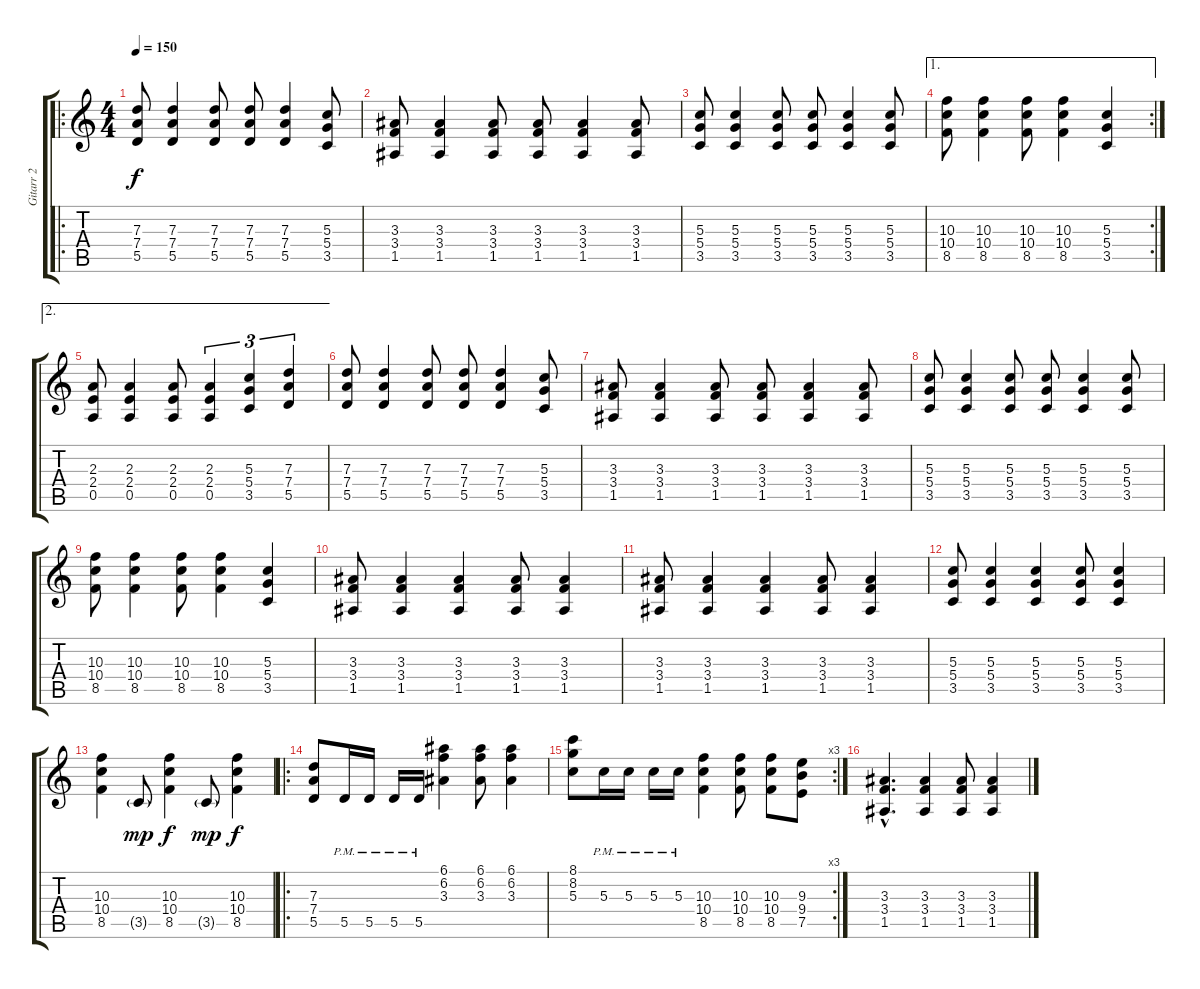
\track ("Gitarr 2" "Gitarr 2") {instrument distortionguitar}
\staff {score tabs}
\tuning (E4 B3 G3 D3 A2 E2) {hide}
\ro
\ts (4 4)
\tempo 150
\clef g2
\ks c
(7.3 7.4 5.5).8{dy f} (7.3 7.4 5.5).4 (7.3 7.4 5.5).8 (7.3 7.4 5.5).8 (7.3 7.4 5.5).4 (5.3 5.4 3.5).8 |
(3.3 3.4 1.5).8 (3.3 3.4 1.5).4 (3.3 3.4 1.5).8 (3.3 3.4 1.5).8 (3.3 3.4 1.5).4 (3.3 3.4 1.5).8 |
(5.3 5.4 3.5).8 (5.3 5.4 3.5).4 (5.3 5.4 3.5).8 (5.3 5.4 3.5).8 (5.3 5.4 3.5).4 (5.3 5.4 3.5).8 |
\ae 1
\rc 2
(10.3 10.4 8.5).8 (10.3 10.4 8.5).4 (10.3 10.4 8.5).8 (10.3 10.4 8.5).4 (5.3 5.4 3.5).4 |
\ae 2
(2.3 2.4 0.5).8 (2.3 2.4 0.5).4 (2.3 2.4 0.5).8 (2.3 2.4 0.5).4{tu (3 2)} (5.3 5.4 3.5).4{tu (3 2)} (7.3 7.4 5.5).4{tu (3 2)} |
(7.3 7.4 5.5).8 (7.3 7.4 5.5).4 (7.3 7.4 5.5).8 (7.3 7.4 5.5).8 (7.3 7.4 5.5).4 (5.3 5.4 3.5).8 |
(3.3 3.4 1.5).8 (3.3 3.4 1.5).4 (3.3 3.4 1.5).8 (3.3 3.4 1.5).8 (3.3 3.4 1.5).4 (3.3 3.4 1.5).8 |
(5.3 5.4 3.5).8 (5.3 5.4 3.5).4 (5.3 5.4 3.5).8 (5.3 5.4 3.5).8 (5.3 5.4 3.5).4 (5.3 5.4 3.5).8 |
(10.3 10.4 8.5).8 (10.3 10.4 8.5).4 (10.3 10.4 8.5).8 (10.3 10.4 8.5).4 (5.3 5.4 3.5).4 |
(3.3 3.4 1.5).8 (3.3 3.4 1.5).4 (3.3 3.4 1.5).4 (3.3 3.4 1.5).8 (3.3 3.4 1.5).4 |
(3.3 3.4 1.5).8 (3.3 3.4 1.5).4 (3.3 3.4 1.5).4 (3.3 3.4 1.5).8 (3.3 3.4 1.5).4 |
(5.3 5.4 3.5).8 (5.3 5.4 3.5).4 (5.3 5.4 3.5).4 (5.3 5.4 3.5).8 (5.3 5.4 3.5).4 |
(10.3 10.4 8.5).4 3.5{g}.8{dy mp} (10.3 10.4 8.5).4{dy f} 3.5{g}.8{dy mp} (10.3 10.4 8.5).4{dy f} |
\ro
(7.3 7.4 5.5).8 5.5{pm}.16 5.5{pm}.16 5.5{pm}.16 5.5{pm}.16 (6.1 6.2 3.3).4 (6.1 6.2 3.3).8 (6.1 6.2 3.3).4 |
\rc 3
(8.1 8.2 5.3).8 5.3{pm}.16 5.3{pm}.16 5.3{pm}.16 5.3{pm}.16 (10.3 10.4 8.5).4 (10.3 10.4 8.5).8 (10.3 10.4 8.5).8 (9.3 9.4 7.5).8 |
(3.3{hac} 3.4{hac} 1.5{hac}).4{d} (3.3 3.4 1.5).4 (3.3 3.4 1.5).8 (3.3 3.4 1.5).4
